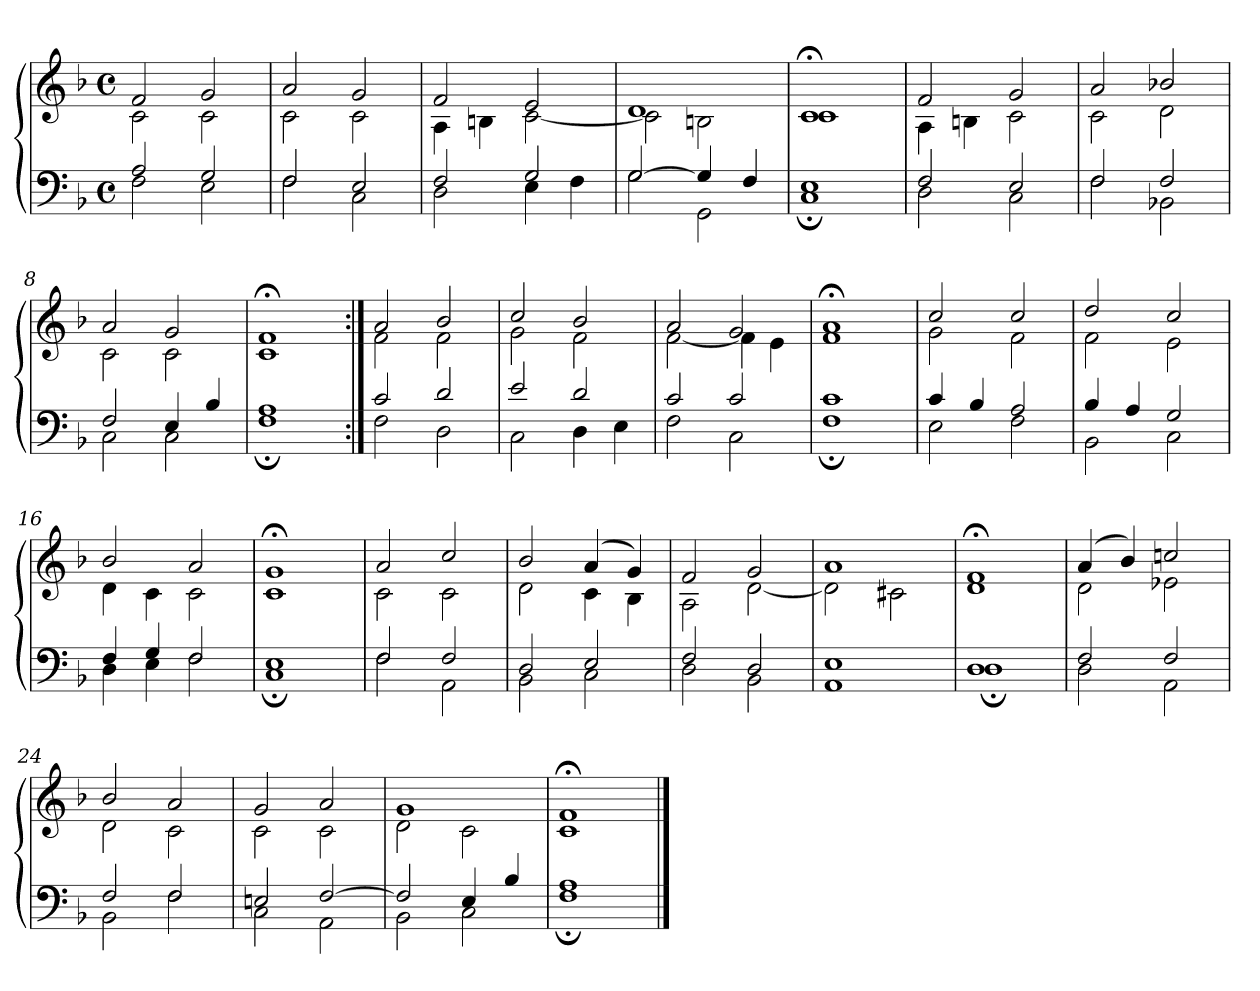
**kern	**kern
*part1	*part1
*staff2	*staff1
*clefF4	*clefG2
*k[b-]	*k[b-]
*M4/4	*M4/4
*met(c)	*met(c)
=1	=1
*^	*^
2A	2F	2f	2c
2G	2E	2g	2c
=2	=2	=2	=2
2F	2F	2a	2c
2E	2C	2g	2c
=3	=3	=3	=3
2F	2D	2f	4A
.	.	.	4Bn
2G	4E	2e	[2c
.	4F	.	.
=4	=4	=4	=4
[2G	2G	1d	2c]
4G]	2GG	.	2Bn
4F	.	.	.
=5	=5	=5	=5
1E	1C;	1c;<	1c
=6	=6	=6	=6
2F	2D	2f	4A
.	.	.	4Bn
2E	2C	2g	2c
=7	=7	=7	=7
2F	2F	2a	2c
2F	2BB-X	2b-X	2d
=8	=8	=8	=8
2F	2C	2a	2c
4E	2C	2g	2c
4B-	.	.	.
=9	=9	=9	=9
1A	1F;	1f;<	1c
!!LO:LB:g=z	!!
=10:|!	=10:|!	=10:|!	=10:|!
2c	2F	2a	2f
2d	2D	2b-	2f
=11	=11	=11	=11
2e	2C	2cc	2g
2d	4D	2b-	2f
.	4E	.	.
=12	=12	=12	=12
2c	2F	2a	[2f
2c	2C	2g	4f]
.	.	.	4e
=13	=13	=13	=13
1c	1F;	1a;<	1f
=14	=14	=14	=14
4c	2E	2cc	2g
4B-	.	.	.
2A	2F	2cc	2f
=15	=15	=15	=15
4B-	2BB-	2dd	2f
4A	.	.	.
2G	2C	2cc	2e
=16	=16	=16	=16
4F	4D	2b-	4d
4G	4E	.	4c
2F	2F	2a	2c
=17	=17	=17	=17
1E	1C;	1g;<	1c
=18	=18	=18	=18
2F	2F	2a	2c
2F	2AA	2cc	2c
!!LO:LB:g=z	!!
=19	=19	=19	=19
2D	2BB-	2b-	2d
2E	2C	(4a	4c
.	.	4g)	4B-
=20	=20	=20	=20
2F	2D	2f	2A
2D	2BB-	2g	[2d
=21	=21	=21	=21
1E	1AA	1a	2d]
.	.	.	2c#X
=22	=22	=22	=22
1D	1D;	1f;<	1d
=23	=23	=23	=23
2F	2D	(4a	2d
.	.	4b-)	.
2F	2AA	2ccn	2e-X
=24	=24	=24	=24
2F	2BB-	2b-	2d
2F	2F	2a	2c
=25	=25	=25	=25
2En	2C	2g	2c
[2F	2AA	2a	2c
=26	=26	=26	=26
2F]	2BB-	1g	2d
4E	2C	.	2c
4B-	.	.	.
=27	=27	=27	=27
1A	1F;	1f;<	1c
*v	*v	*	*
*	*v	*v
==	==
*-	*-
